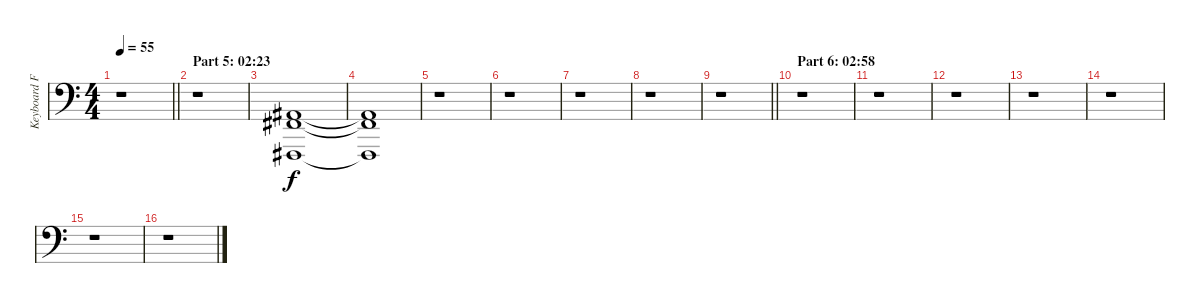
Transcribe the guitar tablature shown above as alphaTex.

\track ("Keyboard Fill (Synth Strings)" "Keyboard F") {instrument synthstrings1}
\staff {score}
\tuning (B3 Gb3 D3 A2 E2 B1 Gb1) {hide}
\ts (4 4)
\tempo 55
\clef f4
\barLineRight lightlight
\ks c
r.1{dy f} |
\section ("" "Part 5: 02:23")
r.1 |
(1.4 2.5 0.7).1 |
(1.4{t} 2.5{t} 0.7{t}).1{volume 0} |
r.1 |
r.1 |
r.1 |
r.1 |
\barLineRight lightlight
r.1 |
\section ("" "Part 6: 02:58")
r.1 |
r.1 |
r.1 |
r.1 |
r.1 |
r.1 |
r.1
